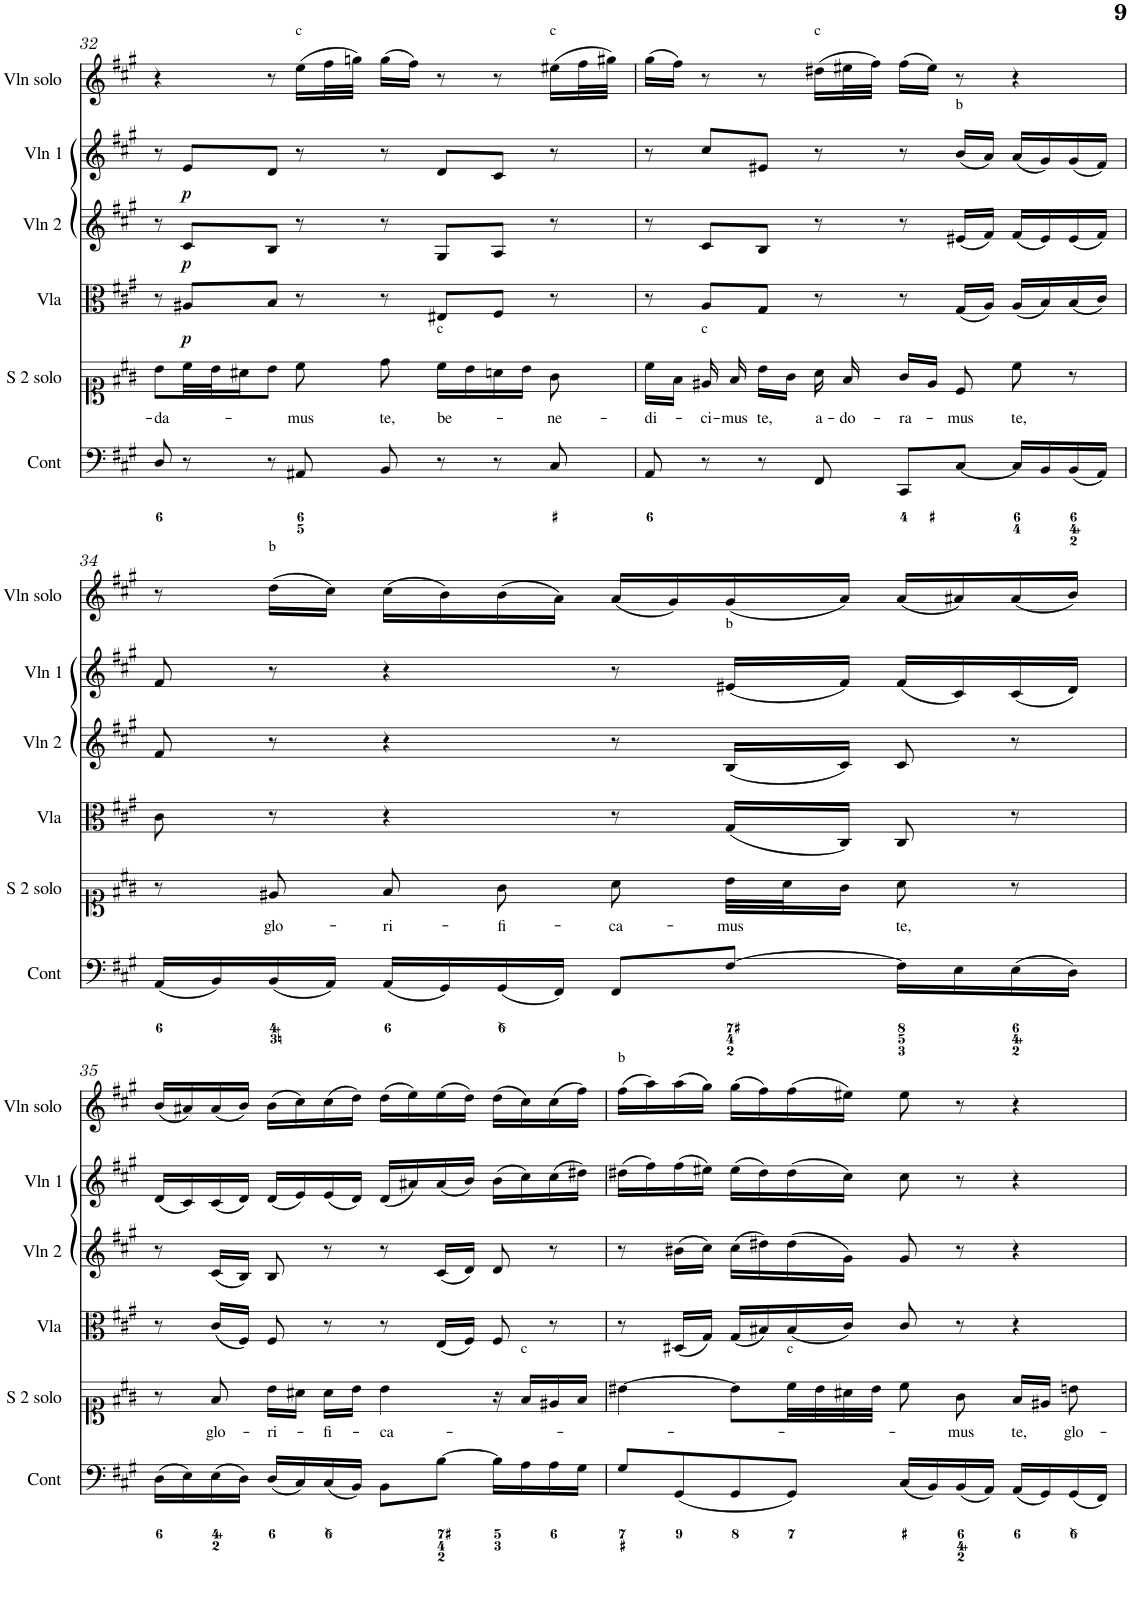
**kern	**kern	**text	**kern	**dynam	**kern	**dynam	**kern	**dynam	**kern
*part6	*part5	*part5	*part4	*part4	*part3	*part3	*part2	*part2	*part1
*staff6	*staff5	*staff5	*staff4	*staff4	*staff3	*staff3	*staff2	*staff2	*staff1
*I"Continuo	*I"Soprano 2 solo (sic)	*	*I"Viola	*	*I"Violin 2	*	*I"Violin 1	*	*I"Violin solo
*I'Cont	*I'S 2 solo	*	*I'Vla	*	*I'Vln 2	*	*I'Vln 1	*	*I'Vln solo
!!LO:PB:g=z
*clefF4	*clefC1	*	*clefC3	*	*clefG2	*	*clefG2	*	*clefG2
*k[f#c#g#]	*k[f#c#g#]	*	*k[f#c#g#]	*	*k[f#c#g#]	*	*k[f#c#g#]	*	*k[f#c#g#]
*M4/4	*M4/4	*	*M4/4	*	*M4/4	*	*M4/4	*	*M4/4
*met(c)	*met(c)	*	*met(c)	*	*met(c)	*	*met(c)	*	*met(c)
=32	=32	=32	=32	=32	=32	=32	=32	=32	=32
!	!	!LO:LY:b	!	!	!	!	!	!	!
8D/	8b\L	-da-	8r	.	8r	.	8r	.	4r
!	!	!	!	!LO:DY:b	!	!LO:DY:b	!	!LO:DY:b	!
8r	32cc#\LL	.	8A#X/L	p	8c#/L	p	8e/L	p	.
.	32b\J	.	.	.	.	.	.	.	.
.	16a#X\J	.	.	.	.	.	.	.	.
8r	8b\J	.	8B/J	.	8B/J	.	8d/J	.	8r
!	!	!	!	!	!	!	!	!	!LO:TX:a:t=c
!	!	!LO:LY:b	!	!	!	!	!	!	!
8AA#X/	8cc#\	-mus	8r	.	8r	.	8r	.	(16ee\LL
.	.	.	.	.	.	.	.	.	32ff#\L
.	.	.	.	.	.	.	.	.	32ggn\JJJ)
!	!	!LO:LY:b	!	!	!	!	!	!	!
8BB/	8dd\	te,	8r	.	8r	.	8r	.	(16gg\LL
.	.	.	.	.	.	.	.	.	16ff#\JJ)
!	!LO:TX:a:t=c	!	!	!	!	!	!	!	!
!	!	!LO:LY:b	!	!	!	!	!	!	!
8r	16cc#\LL	be-	8E#X/L	.	8G#/L	.	8d/L	.	8r
.	16b\	.	.	.	.	.	.	.	.
8r	16an\	.	8F#/J	.	8A/J	.	8c#/J	.	8r
.	16b\JJ	.	.	.	.	.	.	.	.
!	!	!	!	!	!	!	!	!	!LO:TX:a:t=c
!	!	!LO:LY:b	!	!	!	!	!	!	!
8C#/	8g#\	-ne-	8r	.	8r	.	8r	.	(16ee#X\LL
.	.	.	.	.	.	.	.	.	32ff#\L
.	.	.	.	.	.	.	.	.	32gg#X\JJJ)
=33	=33	=33	=33	=33	=33	=33	=33	=33	=33
!	!	!LO:LY:b	!	!	!	!	!	!	!
8AA/	16cc#\LL	-di-	8r	.	8r	.	8r	.	(16gg#\LL
.	16f#\JJ	.	.	.	.	.	.	.	16ff#\JJ)
!	!LO:TX:a:t=c	!	!	!	!	!	!	!	!
!	!	!LO:LY:b	!	!	!	!	!	!	!
8r	16e#X/	-ci-	8A/L	.	8c#/L	.	8cc#/L	.	8r
!	!	!LO:LY:b	!	!	!	!	!	!	!
.	16f#/	-mus	.	.	.	.	.	.	.
!	!	!LO:LY:b	!	!	!	!	!	!	!
8r	16b\LL	te,	8G#/J	.	8B/J	.	8e#X/J	.	8r
.	16g#\JJ	.	.	.	.	.	.	.	.
!	!	!	!	!	!	!	!	!	!LO:TX:a:t=c
!	!	!LO:LY:b	!	!	!	!	!	!	!
8FF#/	16a\	a-	8r	.	8r	.	8r	.	(16dd#X\LL
!	!	!LO:LY:b	!	!	!	!	!	!	!
.	16f#/	-do-	.	.	.	.	.	.	32ee#X\L
.	.	.	.	.	.	.	.	.	32ff#\JJJ)
!	!	!LO:LY:b	!	!	!	!	!	!	!
8CC#/L	16g#/LL	-ra-	8r	.	8r	.	8r	.	(16ff#\LL
.	16e#/JJ	.	.	.	.	.	.	.	16ee#\JJ)
!	!	!	!	!	!	!	!LO:TX:a:t=b	!	!
!	!	!LO:LY:b	!	!	!	!	!	!	!
[8C#/J	8c#/	-mus	(16G#/LL	.	(16e#X/LL	.	(16b/LL	.	8r
.	.	.	16A/JJ)	.	16f#/JJ)	.	16a/JJ)	.	.
!	!	!LO:LY:b	!	!	!	!	!	!	!
16C#/LL]	8cc#\	te,	(16A/LL	.	(16f#/LL	.	(16a/LL	.	4r
16BB/	.	.	16B/)	.	16e#/)	.	16g#/)	.	.
(16BB/	8r	.	(16B/	.	(16e#/	.	(16g#/	.	.
16AA/JJ)	.	.	16c#/JJ)	.	16f#/JJ)	.	16f#/JJ)	.	.
!!LO:LB:g=z
=34	=34	=34	=34	=34	=34	=34	=34	=34	=34
(16AA/LL	8r	.	8c#\	.	8f#/	.	8f#/	.	8r
16BB/)	.	.	.	.	.	.	.	.	.
!	!	!	!	!	!	!	!	!	!LO:TX:a:t=b
!	!	!LO:LY:b	!	!	!	!	!	!	!
(16BB/	8e#X/	glo-	8r	.	8r	.	8r	.	(16dd\LL
16AA/JJ)	.	.	.	.	.	.	.	.	16cc#\JJ)
!	!	!LO:LY:b	!	!	!	!	!	!	!
(16AA/LL	8f#/	-ri-	4r	.	4r	.	4r	.	(16cc#\LL
16GG#/)	.	.	.	.	.	.	.	.	16b\)
!	!	!LO:LY:b	!	!	!	!	!	!	!
(16GG#/	8g#\	-fi-	.	.	.	.	.	.	(16b\
16FF#/JJ)	.	.	.	.	.	.	.	.	16a\JJ)
!	!	!LO:LY:b	!	!	!	!	!	!	!
8FF#/L	8a\	-ca-	8r	.	8r	.	8r	.	(16a/LL
.	.	.	.	.	.	.	.	.	16g#/)
!	!	!	!	!	!	!	!LO:TX:a:t=b	!	!
!	!	!LO:LY:b	!	!	!	!	!	!	!
[8F#/J	32b\LLL	-mus	(16G#/LL	.	(16B/LL	.	(16e#X/LL	.	(16g#/
.	32a\J	.	.	.	.	.	.	.	.
.	16g#\JJ	.	16C#/JJ)	.	16c#/JJ)	.	16f#/JJ)	.	16a/JJ)
!	!	!LO:LY:b	!	!	!	!	!	!	!
16F#\LL]	8a\	te,	8C#/	.	8c#/	.	(16f#/LL	.	(16a/LL
16E\	.	.	.	.	.	.	16c#/)	.	16a#X/)
(16E\	8r	.	8r	.	8r	.	(16c#/	.	(16a#/
16D\JJ)	.	.	.	.	.	.	16d/JJ)	.	16b/JJ)
!!LO:LB:g=z
=35	=35	=35	=35	=35	=35	=35	=35	=35	=35
(16D\LL	8r	.	8r	.	8r	.	(16d/LL	.	(16b/LL
16E\)	.	.	.	.	.	.	16c#/)	.	16a#X/)
!	!	!LO:LY:b	!	!	!	!	!	!	!
(16E\	8f#/	glo-	(16c#/LL	.	(16c#/LL	.	(16c#/	.	(16a#/
16D\JJ)	.	.	16F#/JJ)	.	16B/JJ)	.	16d/JJ)	.	16b/JJ)
!	!	!LO:LY:b	!	!	!	!	!	!	!
(16D/LL	16b\LL	-ri-	8F#/	.	8B/	.	(16d/LL	.	(16b\LL
16C#/)	16a#X\JJ	.	.	.	.	.	16e/)	.	16cc#\)
!	!	!LO:LY:b	!	!	!	!	!	!	!
(16C#/	16a#\LL	-fi-	8r	.	8r	.	(16e/	.	(16cc#\
16BB/JJ)	16b\JJ	.	.	.	.	.	16d/JJ)	.	16dd\JJ)
!	!	!LO:LY:b	!	!	!	!	!	!	!
8BB\L	4b\	-ca-	8r	.	8r	.	(16d/LL	.	(16dd\LL
.	.	.	.	.	.	.	16a#X/)	.	16ee\)
[8B\J	.	.	(16E/LL	.	(16c#/LL	.	(16a#/	.	(16ee\
.	.	.	16F#/JJ)	.	16d/JJ)	.	16b/JJ)	.	16dd\JJ)
16B\LL]	16r	.	8F#/	.	8d/	.	(16b\LL	.	(16dd\LL
!	!LO:TX:a:t=c	!	!	!	!	!	!	!	!
16A\	16f#/LL	.	.	.	.	.	16cc#\)	.	16cc#\)
16A\	16e#X/	.	8r	.	8r	.	(16cc#\	.	(16cc#\
16G#\JJ	16f#/JJ	.	.	.	.	.	16dd#X\JJ)	.	16ff#\JJ)
=36	=36	=36	=36	=36	=36	=36	=36	=36	=36
!	!	!	!	!	!	!	!	!	!LO:TX:a:t=b
8G#/L	[4b#X\	.	8r	.	8r	.	(16dd#X\LL	.	(16ff#\LL
.	.	.	.	.	.	.	16ff#\)	.	16aa\)
(8GG#/	.	.	(16D#X/LL	.	(16b#X\LL	.	(16ff#\	.	(16aa\
.	.	.	16G#/JJ)	.	16cc#\JJ)	.	16ee#X\JJ)	.	16gg#\JJ)
8GG#/	8b#\L]	.	(16G#/LL	.	(16cc#\LL	.	(16ee#\LL	.	(16gg#\LL
.	.	.	16B#X/)	.	16dd#X\)	.	16dd#\)	.	16ff#\)
!	!LO:TX:a:t=c	!	!	!	!	!	!	!	!
8GG#/J)	32cc#\LL	.	(16B#/	.	(16dd#\	.	(16dd#\	.	(16ff#\
.	32b#\	.	.	.	.	.	.	.	.
.	32a#X\	.	16c#/JJ)	.	16g#\JJ)	.	16cc#\JJ)	.	16ee#X\JJ)
.	32b#\JJJ	.	.	.	.	.	.	.	.
(16C#/LL	8cc#\	.	8c#/	.	8g#/	.	8cc#\	.	8ee#\
16BB/)	.	.	.	.	.	.	.	.	.
!	!	!LO:LY:b	!	!	!	!	!	!	!
(16BB/	8g#\	-mus	8r	.	8r	.	8r	.	8r
16AA/JJ)	.	.	.	.	.	.	.	.	.
!	!	!LO:LY:b	!	!	!	!	!	!	!
(16AA/LL	16f#/LL	te,	4r	.	4r	.	4r	.	4r
16GG#/)	16e#X/JJ	.	.	.	.	.	.	.	.
!	!	!LO:LY:b	!	!	!	!	!	!	!
(16GG#/	8bn\	glo-	.	.	.	.	.	.	.
16FF#/JJ)	.	.	.	.	.	.	.	.	.
=	=	=	=	=	=	=	=	=	=
*-	*-	*-	*-	*-	*-	*-	*-	*-	*-
